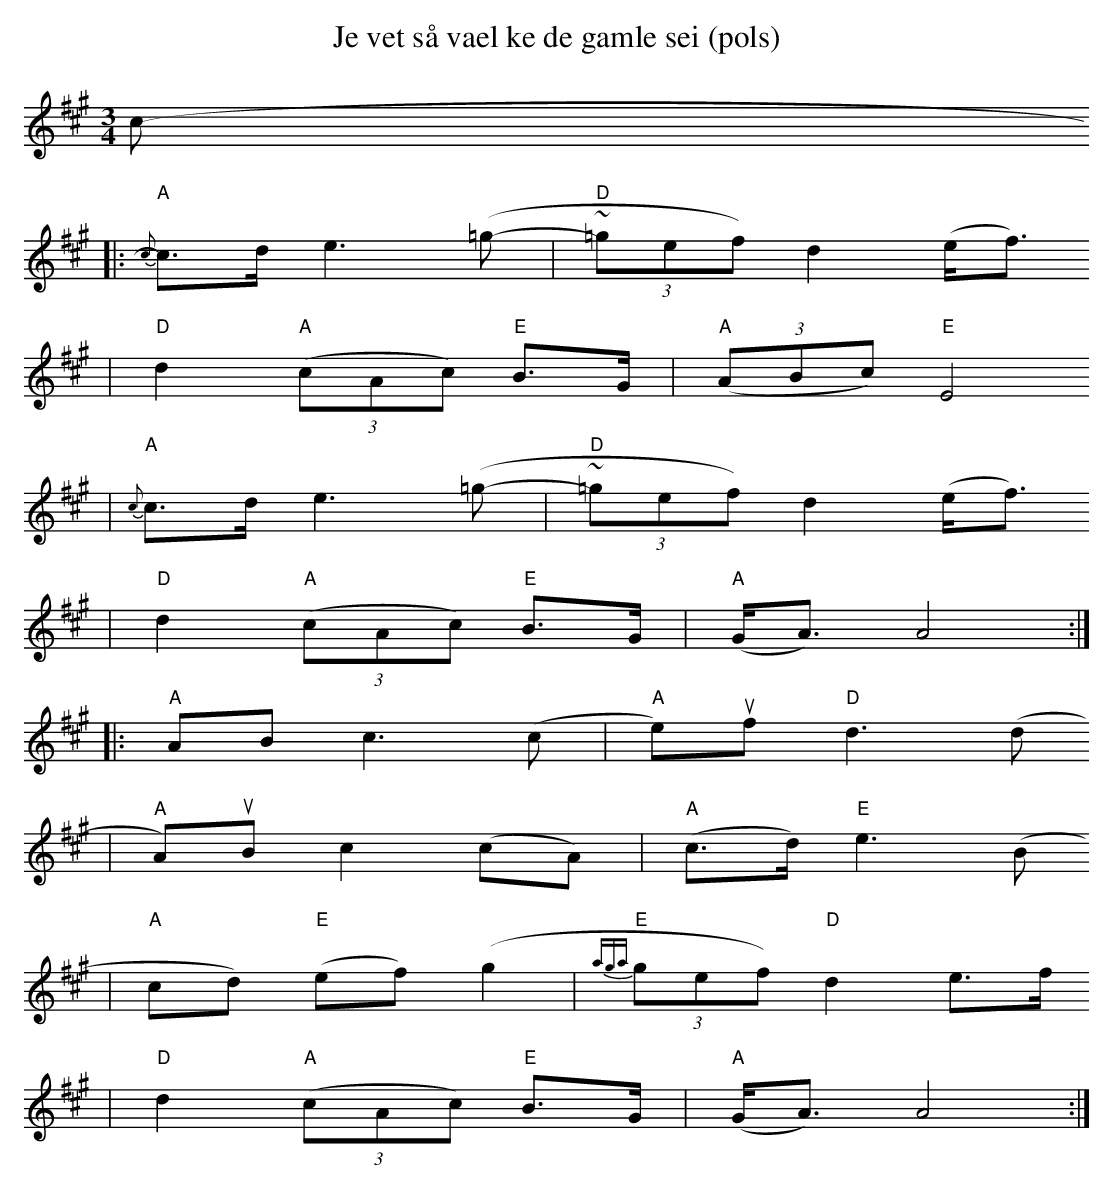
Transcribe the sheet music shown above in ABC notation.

X:1
T:Je vet så vael ke de gamle sei (pols)
M:3/4
L:1/8
K:A
c-
|: "A"{c}c>d e3 (=g-       | "D"(3~=gef) d2 (e<f)
|  "D"d2 "A"((3cAc) "E"B>G | "A"((3ABc) "E"E4
|  "A"{c}c>d e3 (=g-       | "D"(3~=gef) d2 (e<f)
|  "D"d2 "A"((3cAc) "E"B>G |  "A"(G<A) A4  :|
|: "A"AB c3 (c        | "A"e)uf "D"d3 (d
|  "A"A)uB c2 (cA)    | "A"(c>d) "E"e3 (B
|  "A"cd) "E"(ef) (g2 | "E"{aga}(3gef) "D"d2 e>f
|  "D"d2 "A"((3cAc) "E"B>G |  "A"(G<A) A4  :|
